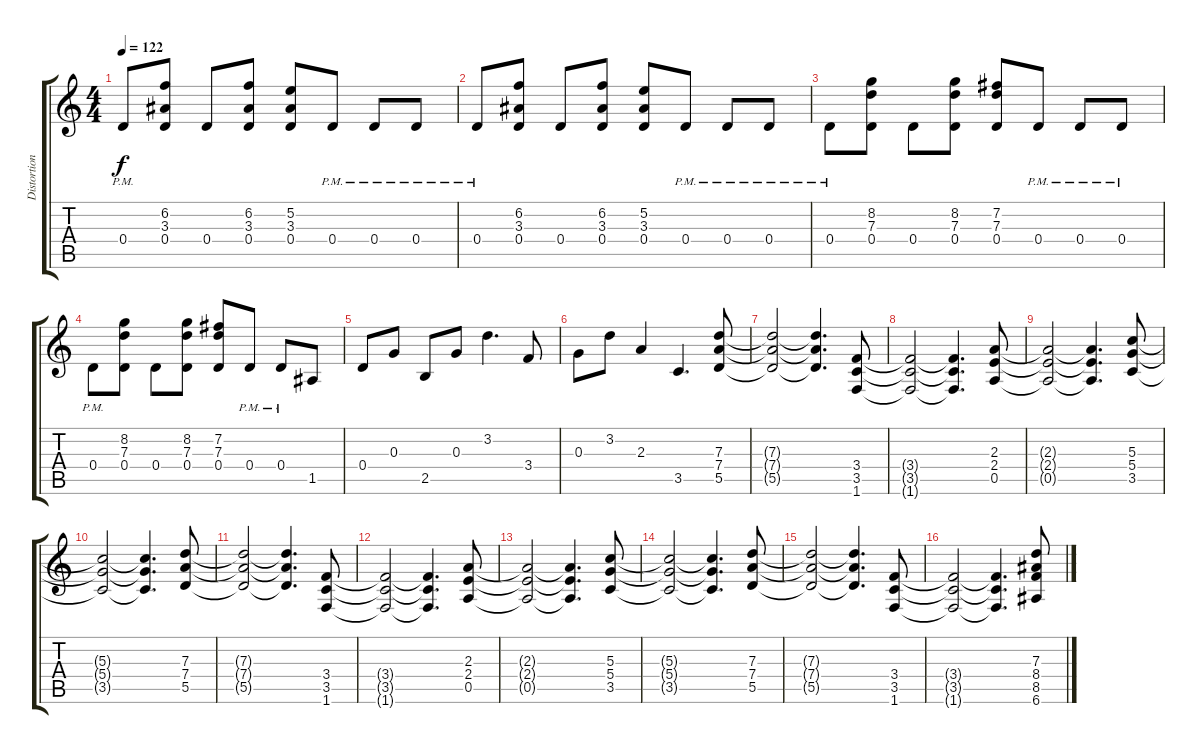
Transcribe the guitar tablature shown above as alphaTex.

\track ("Distortion Guitar" "Distortion") {instrument distortionguitar}
\staff {score tabs}
\tuning (E4 B3 G3 D3 A2 E2) {hide}
\ts (4 4)
\tempo 122
\clef g2
\ks c
0.4{pm}.8{dy f} (6.2 3.3 0.4).8 0.4.8 (6.2 3.3 0.4).8 (5.2 3.3 0.4).8 0.4{pm}.8 0.4{pm}.8 0.4{pm}.8 |
0.4{pm}.8 (6.2 3.3 0.4).8 0.4.8 (6.2 3.3 0.4).8 (5.2 3.3 0.4).8 0.4{pm}.8 0.4{pm}.8 0.4{pm}.8 |
0.4{pm}.8 (8.2 7.3 0.4).8 0.4.8 (8.2 7.3 0.4).8 (7.2 7.3 0.4).8 0.4{pm}.8 0.4{pm}.8 0.4{pm}.8 |
0.4{pm}.8 (8.2 7.3 0.4).8 0.4.8 (8.2 7.3 0.4).8 (7.2 7.3 0.4).8 0.4{pm}.8 0.4{pm}.8 1.5.8 |
0.4.8 0.3.8 2.5.8 0.3.8 3.2.4{d} 3.4.8 |
0.3.8 3.2.8 2.3.4 3.5.4{d} (7.3 7.4 5.5).8 |
(7.3{t} 7.4{t} 5.5{t}).2 (7.3{t} 7.4{t} 5.5{t}).4{d} (3.4 3.5 1.6).8 |
(3.4{t} 3.5{t} 1.6{t}).2 (3.4{t} 3.5{t} 1.6{t}).4{d} (2.3 2.4 0.5).8 |
(2.3{t} 2.4{t} 0.5{t}).2 (2.3{t} 2.4{t} 0.5{t}).4{d} (5.3 5.4 3.5).8 |
(5.3{t} 5.4{t} 3.5{t}).2 (5.3{t} 5.4{t} 3.5{t}).4{d} (7.3 7.4 5.5).8 |
(7.3{t} 7.4{t} 5.5{t}).2 (7.3{t} 7.4{t} 5.5{t}).4{d} (3.4 3.5 1.6).8 |
(3.4{t} 3.5{t} 1.6{t}).2 (3.4{t} 3.5{t} 1.6{t}).4{d} (2.3 2.4 0.5).8 |
(2.3{t} 2.4{t} 0.5{t}).2 (2.3{t} 2.4{t} 0.5{t}).4{d} (5.3 5.4 3.5).8 |
(5.3{t} 5.4{t} 3.5{t}).2 (5.3{t} 5.4{t} 3.5{t}).4{d} (7.3 7.4 5.5).8 |
(7.3{t} 7.4{t} 5.5{t}).2 (7.3{t} 7.4{t} 5.5{t}).4{d} (3.4 3.5 1.6).8 |
(3.4{t} 3.5{t} 1.6{t}).2 (3.4{t} 3.5{t} 1.6{t}).4{d} (7.3 8.4 8.5 6.6).8
